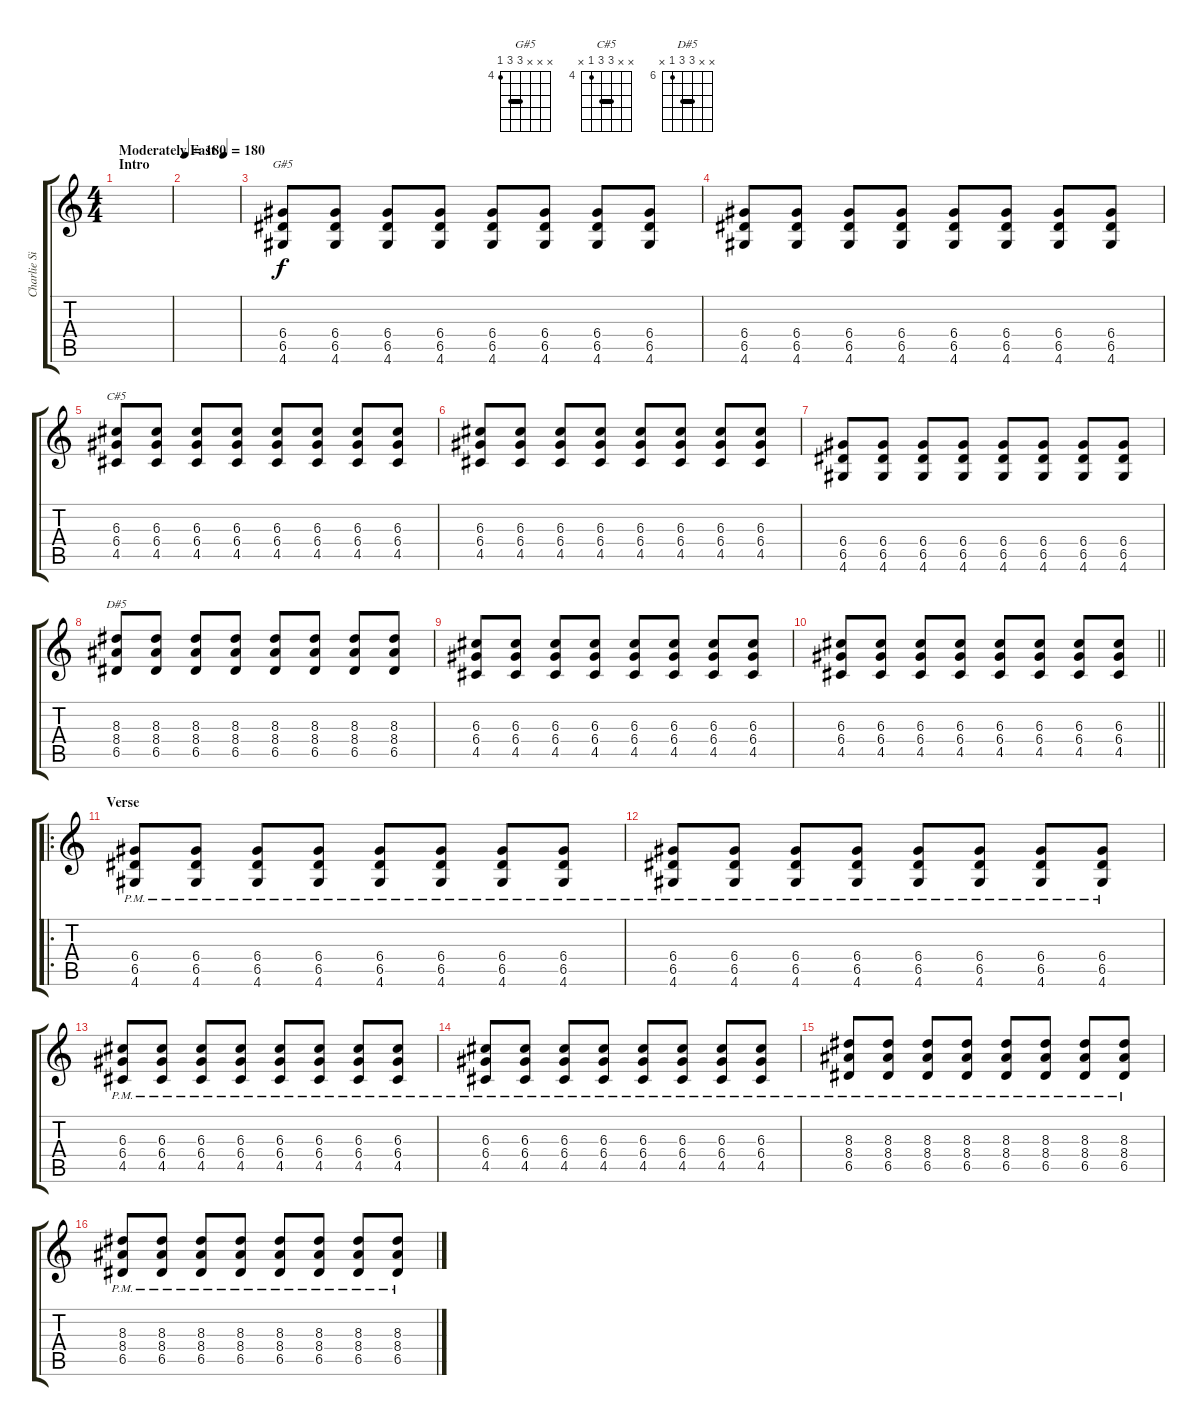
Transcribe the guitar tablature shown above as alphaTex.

\track ("Charlie Simpson" "Charlie Si") {instrument distortionguitar}
\staff {score tabs}
\tuning (E4 B3 G3 D3 A2 E2) {hide}
\chord ("G#5" x x x 6 6 4) {firstfret 4 barre 6}
\chord ("C#5" x x 6 6 4 x) {firstfret 4 barre 6}
\chord ("D#5" x x 8 8 6 x) {firstfret 6 barre 8}
\ts (4 4)
\section ("" "Intro")
\tempo (180 "Moderately Fast")
\tempo 160
\tempo (180 "Moderately Fast")
\clef g2
\ks c
|
\tempo 180
|
(6.4 6.5 4.6).8{ch "G#5"} (6.4 6.5 4.6).8 (6.4 6.5 4.6).8 (6.4 6.5 4.6).8 (6.4 6.5 4.6).8 (6.4 6.5 4.6).8 (6.4 6.5 4.6).8 (6.4 6.5 4.6).8 |
(6.4 6.5 4.6).8 (6.4 6.5 4.6).8 (6.4 6.5 4.6).8 (6.4 6.5 4.6).8 (6.4 6.5 4.6).8 (6.4 6.5 4.6).8 (6.4 6.5 4.6).8 (6.4 6.5 4.6).8 |
(6.3 6.4 4.5).8{ch "C#5"} (6.3 6.4 4.5).8 (6.3 6.4 4.5).8 (6.3 6.4 4.5).8 (6.3 6.4 4.5).8 (6.3 6.4 4.5).8 (6.3 6.4 4.5).8 (6.3 6.4 4.5).8 |
(6.3 6.4 4.5).8 (6.3 6.4 4.5).8 (6.3 6.4 4.5).8 (6.3 6.4 4.5).8 (6.3 6.4 4.5).8 (6.3 6.4 4.5).8 (6.3 6.4 4.5).8 (6.3 6.4 4.5).8 |
(6.4 6.5 4.6).8 (6.4 6.5 4.6).8 (6.4 6.5 4.6).8 (6.4 6.5 4.6).8 (6.4 6.5 4.6).8 (6.4 6.5 4.6).8 (6.4 6.5 4.6).8 (6.4 6.5 4.6).8 |
(8.3 8.4 6.5).8{ch "D#5"} (8.3 8.4 6.5).8 (8.3 8.4 6.5).8 (8.3 8.4 6.5).8 (8.3 8.4 6.5).8 (8.3 8.4 6.5).8 (8.3 8.4 6.5).8 (8.3 8.4 6.5).8 |
(6.3 6.4 4.5).8 (6.3 6.4 4.5).8 (6.3 6.4 4.5).8 (6.3 6.4 4.5).8 (6.3 6.4 4.5).8 (6.3 6.4 4.5).8 (6.3 6.4 4.5).8 (6.3 6.4 4.5).8 |
\barLineRight lightlight
(6.3 6.4 4.5).8 (6.3 6.4 4.5).8 (6.3 6.4 4.5).8 (6.3 6.4 4.5).8 (6.3 6.4 4.5).8 (6.3 6.4 4.5).8 (6.3 6.4 4.5).8 (6.3 6.4 4.5).8 |
\ro
\section ("" "Verse")
(6.4{pm} 6.5{pm} 4.6{pm}).8 (6.4{pm} 6.5{pm} 4.6{pm}).8 (6.4{pm} 6.5{pm} 4.6{pm}).8 (6.4{pm} 6.5{pm} 4.6{pm}).8 (6.4{pm} 6.5{pm} 4.6{pm}).8 (6.4{pm} 6.5{pm} 4.6{pm}).8 (6.4{pm} 6.5{pm} 4.6{pm}).8 (6.4{pm} 6.5{pm} 4.6{pm}).8 |
(6.4{pm} 6.5{pm} 4.6{pm}).8 (6.4{pm} 6.5{pm} 4.6{pm}).8 (6.4{pm} 6.5{pm} 4.6{pm}).8 (6.4{pm} 6.5{pm} 4.6{pm}).8 (6.4{pm} 6.5{pm} 4.6{pm}).8 (6.4{pm} 6.5{pm} 4.6{pm}).8 (6.4{pm} 6.5{pm} 4.6{pm}).8 (6.4{pm} 6.5{pm} 4.6{pm}).8 |
(6.3{pm} 6.4{pm} 4.5{pm}).8 (6.3{pm} 6.4{pm} 4.5{pm}).8 (6.3{pm} 6.4{pm} 4.5{pm}).8 (6.3{pm} 6.4{pm} 4.5{pm}).8 (6.3{pm} 6.4{pm} 4.5{pm}).8 (6.3{pm} 6.4{pm} 4.5{pm}).8 (6.3{pm} 6.4{pm} 4.5{pm}).8 (6.3{pm} 6.4{pm} 4.5{pm}).8 |
(6.3{pm} 6.4{pm} 4.5{pm}).8 (6.3{pm} 6.4{pm} 4.5{pm}).8 (6.3{pm} 6.4{pm} 4.5{pm}).8 (6.3{pm} 6.4{pm} 4.5{pm}).8 (6.3{pm} 6.4{pm} 4.5{pm}).8 (6.3{pm} 6.4{pm} 4.5{pm}).8 (6.3{pm} 6.4{pm} 4.5{pm}).8 (6.3{pm} 6.4{pm} 4.5{pm}).8 |
(8.3{pm} 8.4{pm} 6.5{pm}).8 (8.3{pm} 8.4{pm} 6.5{pm}).8 (8.3{pm} 8.4{pm} 6.5{pm}).8 (8.3{pm} 8.4{pm} 6.5{pm}).8 (8.3{pm} 8.4{pm} 6.5{pm}).8 (8.3{pm} 8.4{pm} 6.5{pm}).8 (8.3{pm} 8.4{pm} 6.5{pm}).8 (8.3{pm} 8.4{pm} 6.5{pm}).8 |
(8.3{pm} 8.4{pm} 6.5{pm}).8 (8.3{pm} 8.4{pm} 6.5{pm}).8 (8.3{pm} 8.4{pm} 6.5{pm}).8 (8.3{pm} 8.4{pm} 6.5{pm}).8 (8.3{pm} 8.4{pm} 6.5{pm}).8 (8.3{pm} 8.4{pm} 6.5{pm}).8 (8.3{pm} 8.4{pm} 6.5{pm}).8 (8.3{pm} 8.4{pm} 6.5{pm}).8
